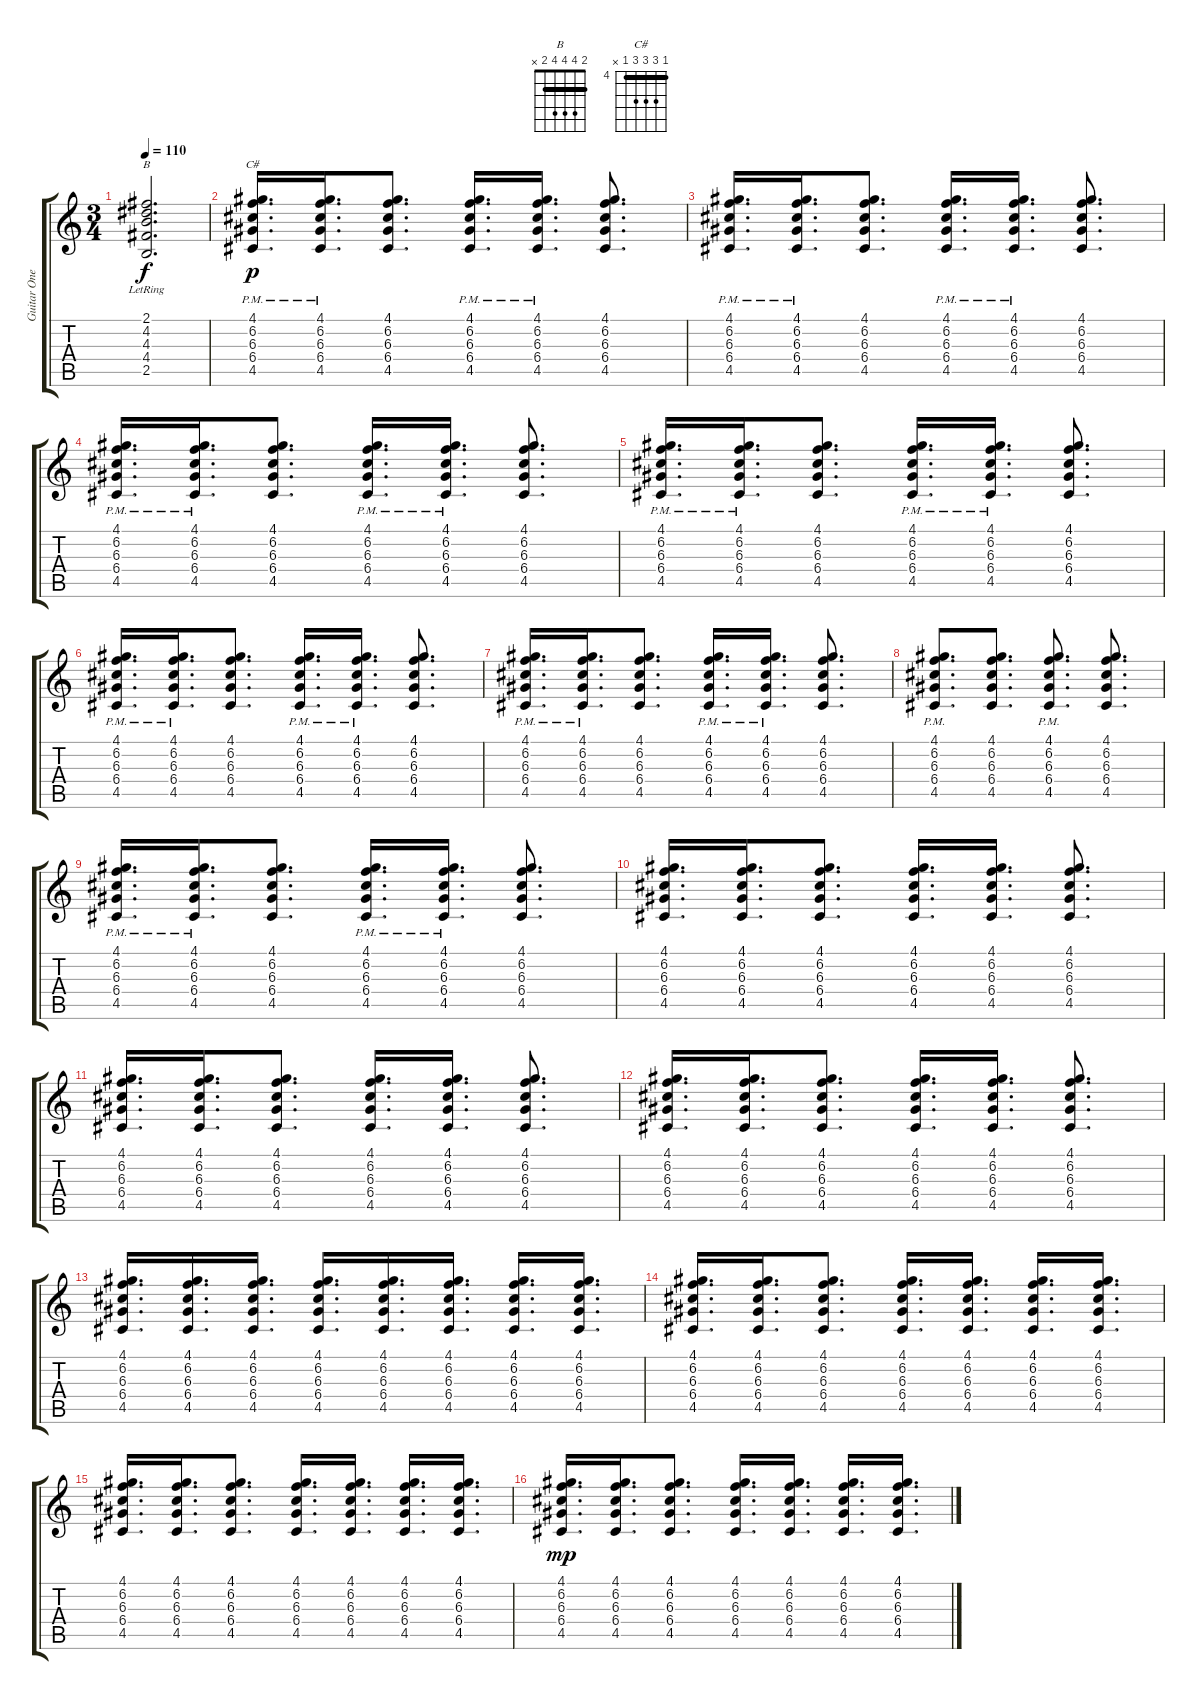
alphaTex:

\track ("Guitar One" "Guitar One") {mute instrument electricguitarjazz}
\staff {score tabs}
\tuning (E4 B3 G3 D3 A2 E2) {hide}
\chord ("B" 2 4 4 4 2 x) {barre 2}
\chord ("C#" 4 6 6 6 4 x) {firstfret 4 barre 4}
\ts (3 4)
\tempo 110
\clef g2
\ks c
(2.1{lr} 4.2{lr} 4.3{lr} 4.4{lr} 2.5{lr}).2{d ch "B" dy f} |
(4.1{pm} 6.2{pm} 6.3{pm} 6.4{pm} 4.5{pm}).16{d ch "C#" dy p} (4.1{pm} 6.2{pm} 6.3{pm} 6.4{pm} 4.5{pm}).16{d} (4.1 6.2 6.3 6.4 4.5).8{d} (4.1{pm} 6.2{pm} 6.3{pm} 6.4{pm} 4.5{pm}).16{d} (4.1{pm} 6.2{pm} 6.3{pm} 6.4{pm} 4.5{pm}).16{d} (4.1 6.2 6.3 6.4 4.5).8{d} |
(4.1{pm} 6.2{pm} 6.3{pm} 6.4{pm} 4.5{pm}).16{d} (4.1{pm} 6.2{pm} 6.3{pm} 6.4{pm} 4.5{pm}).16{d} (4.1 6.2 6.3 6.4 4.5).8{d} (4.1{pm} 6.2{pm} 6.3{pm} 6.4{pm} 4.5{pm}).16{d} (4.1{pm} 6.2{pm} 6.3{pm} 6.4{pm} 4.5{pm}).16{d} (4.1 6.2 6.3 6.4 4.5).8{d} |
(4.1{pm} 6.2{pm} 6.3{pm} 6.4{pm} 4.5{pm}).16{d} (4.1{pm} 6.2{pm} 6.3{pm} 6.4{pm} 4.5{pm}).16{d} (4.1 6.2 6.3 6.4 4.5).8{d} (4.1{pm} 6.2{pm} 6.3{pm} 6.4{pm} 4.5{pm}).16{d} (4.1{pm} 6.2{pm} 6.3{pm} 6.4{pm} 4.5{pm}).16{d} (4.1 6.2 6.3 6.4 4.5).8{d} |
(4.1{pm} 6.2{pm} 6.3{pm} 6.4{pm} 4.5{pm}).16{d} (4.1{pm} 6.2{pm} 6.3{pm} 6.4{pm} 4.5{pm}).16{d} (4.1 6.2 6.3 6.4 4.5).8{d} (4.1{pm} 6.2{pm} 6.3{pm} 6.4{pm} 4.5{pm}).16{d} (4.1{pm} 6.2{pm} 6.3{pm} 6.4{pm} 4.5{pm}).16{d} (4.1 6.2 6.3 6.4 4.5).8{d} |
(4.1{pm} 6.2{pm} 6.3{pm} 6.4{pm} 4.5{pm}).16{d} (4.1{pm} 6.2{pm} 6.3{pm} 6.4{pm} 4.5{pm}).16{d} (4.1 6.2 6.3 6.4 4.5).8{d} (4.1{pm} 6.2{pm} 6.3{pm} 6.4{pm} 4.5{pm}).16{d} (4.1{pm} 6.2{pm} 6.3{pm} 6.4{pm} 4.5{pm}).16{d} (4.1 6.2 6.3 6.4 4.5).8{d} |
(4.1{pm} 6.2{pm} 6.3{pm} 6.4{pm} 4.5{pm}).16{d} (4.1{pm} 6.2{pm} 6.3{pm} 6.4{pm} 4.5{pm}).16{d} (4.1 6.2 6.3 6.4 4.5).8{d} (4.1{pm} 6.2{pm} 6.3{pm} 6.4{pm} 4.5{pm}).16{d} (4.1{pm} 6.2{pm} 6.3{pm} 6.4{pm} 4.5{pm}).16{d} (4.1 6.2 6.3 6.4 4.5).8{d} |
(4.1{pm} 6.2{pm} 6.3{pm} 6.4{pm} 4.5{pm}).8{d} (4.1 6.2 6.3 6.4 4.5).8{d} (4.1{pm} 6.2{pm} 6.3{pm} 6.4{pm} 4.5{pm}).8{d} (4.1 6.2 6.3 6.4 4.5).8{d} |
(4.1{pm} 6.2{pm} 6.3{pm} 6.4{pm} 4.5{pm}).16{d} (4.1{pm} 6.2{pm} 6.3{pm} 6.4{pm} 4.5{pm}).16{d} (4.1 6.2 6.3 6.4 4.5).8{d} (4.1{pm} 6.2{pm} 6.3{pm} 6.4{pm} 4.5{pm}).16{d} (4.1{pm} 6.2{pm} 6.3{pm} 6.4{pm} 4.5{pm}).16{d} (4.1 6.2 6.3 6.4 4.5).8{d} |
(4.1 6.2 6.3 6.4 4.5).16{d} (4.1 6.2 6.3 6.4 4.5).16{d} (4.1 6.2 6.3 6.4 4.5).8{d} (4.1 6.2 6.3 6.4 4.5).16{d} (4.1 6.2 6.3 6.4 4.5).16{d} (4.1 6.2 6.3 6.4 4.5).8{d} |
(4.1 6.2 6.3 6.4 4.5).16{d} (4.1 6.2 6.3 6.4 4.5).16{d} (4.1 6.2 6.3 6.4 4.5).8{d} (4.1 6.2 6.3 6.4 4.5).16{d} (4.1 6.2 6.3 6.4 4.5).16{d} (4.1 6.2 6.3 6.4 4.5).8{d} |
(4.1 6.2 6.3 6.4 4.5).16{d} (4.1 6.2 6.3 6.4 4.5).16{d} (4.1 6.2 6.3 6.4 4.5).8{d} (4.1 6.2 6.3 6.4 4.5).16{d} (4.1 6.2 6.3 6.4 4.5).16{d} (4.1 6.2 6.3 6.4 4.5).8{d} |
(4.1 6.2 6.3 6.4 4.5).16{d} (4.1 6.2 6.3 6.4 4.5).16{d} (4.1 6.2 6.3 6.4 4.5).16{d} (4.1 6.2 6.3 6.4 4.5).16{d} (4.1 6.2 6.3 6.4 4.5).16{d} (4.1 6.2 6.3 6.4 4.5).16{d} (4.1 6.2 6.3 6.4 4.5).16{d} (4.1 6.2 6.3 6.4 4.5).16{d} |
(4.1 6.2 6.3 6.4 4.5).16{d} (4.1 6.2 6.3 6.4 4.5).16{d} (4.1 6.2 6.3 6.4 4.5).8{d} (4.1 6.2 6.3 6.4 4.5).16{d} (4.1 6.2 6.3 6.4 4.5).16{d} (4.1 6.2 6.3 6.4 4.5).16{d} (4.1 6.2 6.3 6.4 4.5).16{d} |
(4.1 6.2 6.3 6.4 4.5).16{d} (4.1 6.2 6.3 6.4 4.5).16{d} (4.1 6.2 6.3 6.4 4.5).8{d} (4.1 6.2 6.3 6.4 4.5).16{d} (4.1 6.2 6.3 6.4 4.5).16{d} (4.1 6.2 6.3 6.4 4.5).16{d} (4.1 6.2 6.3 6.4 4.5).16{d} |
(4.1 6.2 6.3 6.4 4.5).16{d dy mp} (4.1 6.2 6.3 6.4 4.5).16{d} (4.1 6.2 6.3 6.4 4.5).8{d} (4.1 6.2 6.3 6.4 4.5).16{d} (4.1 6.2 6.3 6.4 4.5).16{d} (4.1 6.2 6.3 6.4 4.5).16{d} (4.1 6.2 6.3 6.4 4.5).16{d}
